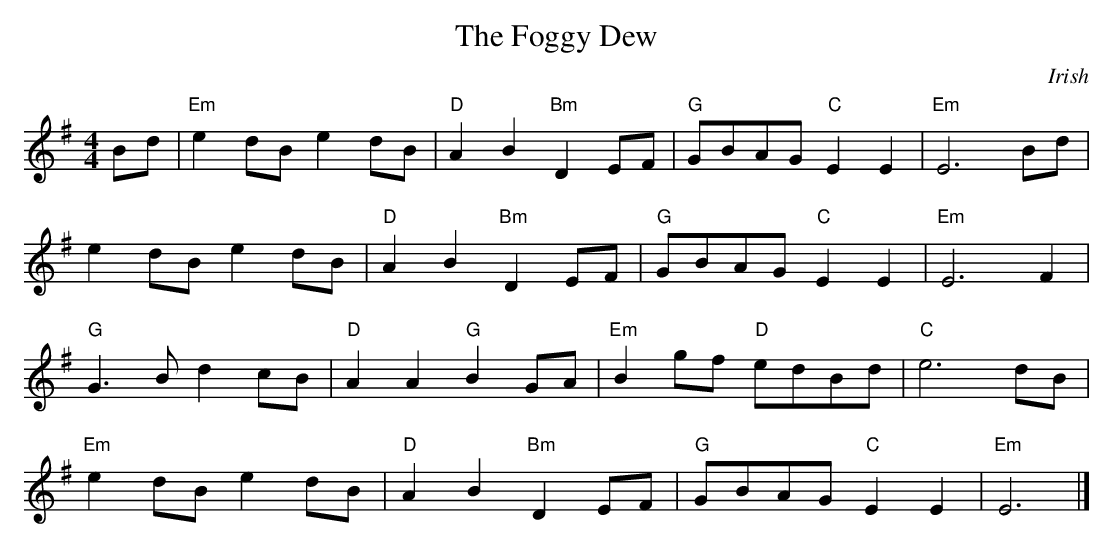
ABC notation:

X:1
T:The Foggy Dew
C:Irish
M:4/4
L:1/8
K:Emin
Bd | "Em"e2 dB e2 dB | "D"A2 B2 "Bm"D2 EF | "G"GBAG "C"E2 E2 | "Em"E6 Bd |
e2 dB e2 dB | "D"A2 B2 "Bm"D2 EF | "G"GBAG "C"E2 E2 | "Em"E6 F2 |
"G"G3 B d2 cB | "D"A2 A2 "G"B2 GA | "Em"B2 gf "D"edBd | "C"e6 dB |
"Em"e2 dB e2 dB | "D"A2 B2 "Bm"D2 EF | "G"GBAG "C"E2 E2 | "Em"E6 |]
